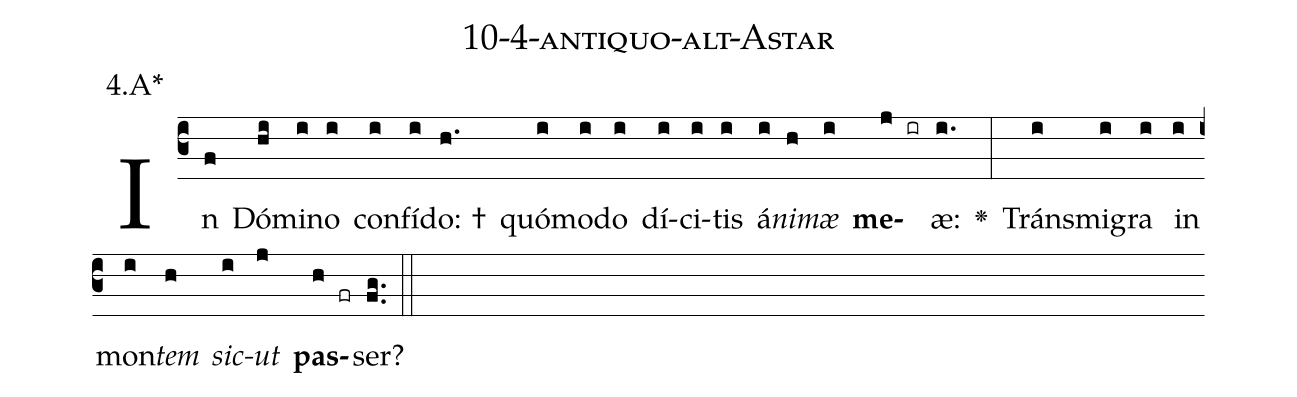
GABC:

name: 10-4-antiquo-alt-Astar;
annotation: 4.A*;
%%
(c3)In(f) Dó(hi)mi(i)no(i) con(i)fí(i)do: †(h.) quó(i)mo(i)do(i) dí(i)ci(i)tis(i) á(i)<i>ni</i>(h)<i>mæ</i>(i) <b>me</b>(j ir)æ:(i.) <v>\greheightstar</v>(:) Tráns(i)mi(i)gra(i) in(i) mon(i)<i>tem</i>(h) <i>sic</i>(i)<i>ut</i>(j) <b>pas</b>(h fr)ser?(fg..) (::)


%E(i) u(h) o(i) u(j) a(h) e.(fg..) (::)
